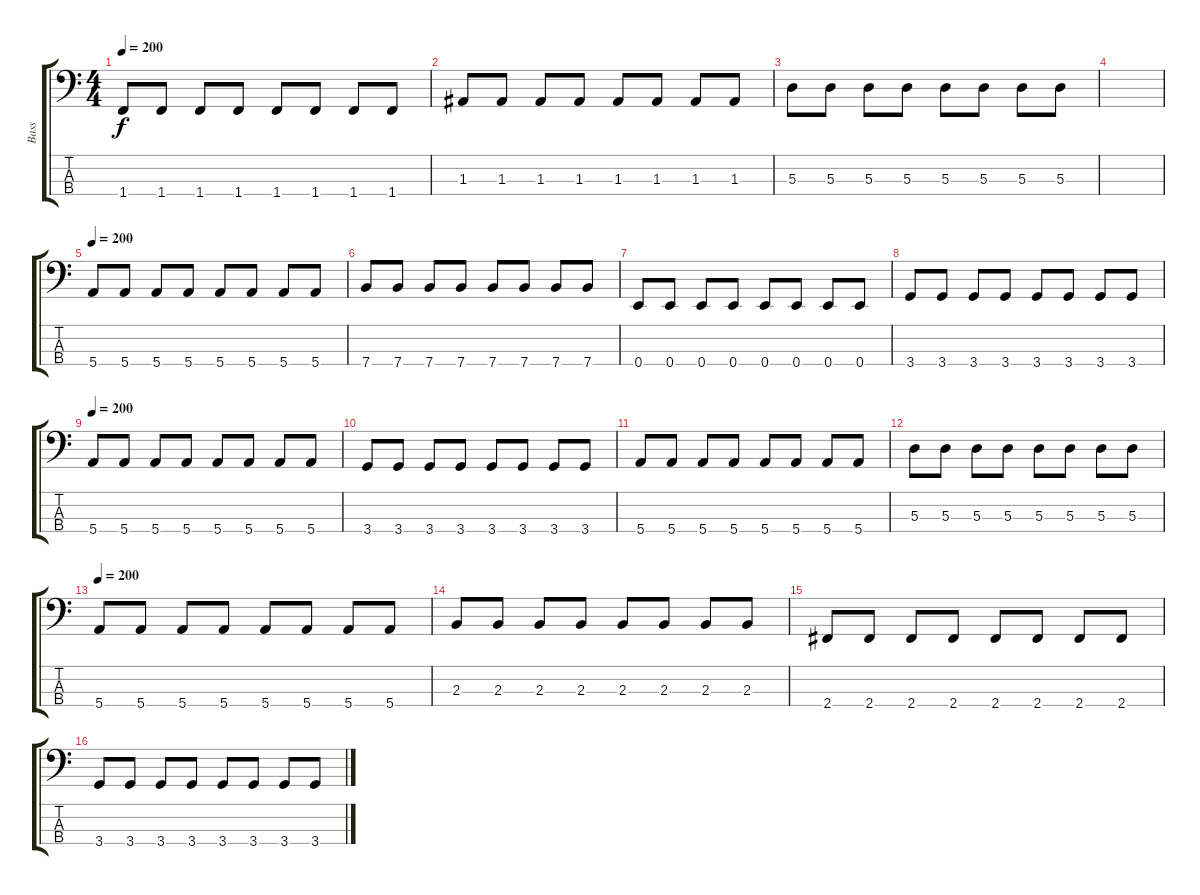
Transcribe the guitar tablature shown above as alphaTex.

\track ("Bass" "Bass") {instrument electricbassfinger}
\staff {score tabs}
\tuning (G2 D2 A1 E1) {hide}
\ts (4 4)
\tempo 200
\clef f4
\ks c
1.4.8{dy f} 1.4.8 1.4.8 1.4.8 1.4.8 1.4.8 1.4.8 1.4.8 |
1.3.8 1.3.8 1.3.8 1.3.8 1.3.8 1.3.8 1.3.8 1.3.8 |
5.3.8 5.3.8 5.3.8 5.3.8 5.3.8 5.3.8 5.3.8 5.3.8 |
|
\tempo 200
5.4.8 5.4.8 5.4.8 5.4.8 5.4.8 5.4.8 5.4.8 5.4.8 |
7.4.8 7.4.8 7.4.8 7.4.8 7.4.8 7.4.8 7.4.8 7.4.8 |
0.4.8 0.4.8 0.4.8 0.4.8 0.4.8 0.4.8 0.4.8 0.4.8 |
3.4.8 3.4.8 3.4.8 3.4.8 3.4.8 3.4.8 3.4.8 3.4.8 |
\tempo 200
5.4.8 5.4.8 5.4.8 5.4.8 5.4.8 5.4.8 5.4.8 5.4.8 |
3.4.8 3.4.8 3.4.8 3.4.8 3.4.8 3.4.8 3.4.8 3.4.8 |
5.4.8 5.4.8 5.4.8 5.4.8 5.4.8 5.4.8 5.4.8 5.4.8 |
5.3.8 5.3.8 5.3.8 5.3.8 5.3.8 5.3.8 5.3.8 5.3.8 |
\tempo 200
5.4.8 5.4.8 5.4.8 5.4.8 5.4.8 5.4.8 5.4.8 5.4.8 |
2.3.8 2.3.8 2.3.8 2.3.8 2.3.8 2.3.8 2.3.8 2.3.8 |
2.4.8 2.4.8 2.4.8 2.4.8 2.4.8 2.4.8 2.4.8 2.4.8 |
3.4.8 3.4.8 3.4.8 3.4.8 3.4.8 3.4.8 3.4.8 3.4.8
